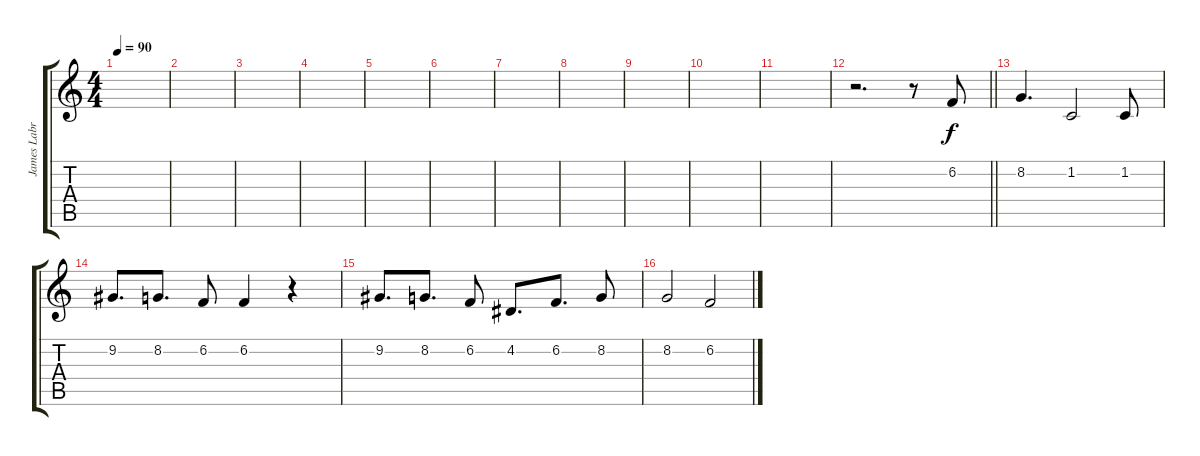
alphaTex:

\track ("James Labrie" "James Labr") {instrument flute}
\staff {score tabs}
\tuning (E4 B3 G3 D3 A2 E2) {hide}
\ts (4 4)
\tempo 90
\clef g2
\ks c
|
|
|
|
|
|
|
|
|
|
|
\barLineRight lightlight
r.2{d} r.8 6.2.8 |
8.2.4{d} 1.2.2 1.2.8 |
9.2.8{d} 8.2.8{d} 6.2.8 6.2.4 r.4 |
9.2.8{d} 8.2.8{d} 6.2.8 4.2.8{d} 6.2.8{d} 8.2.8 |
8.2.2 6.2.2
